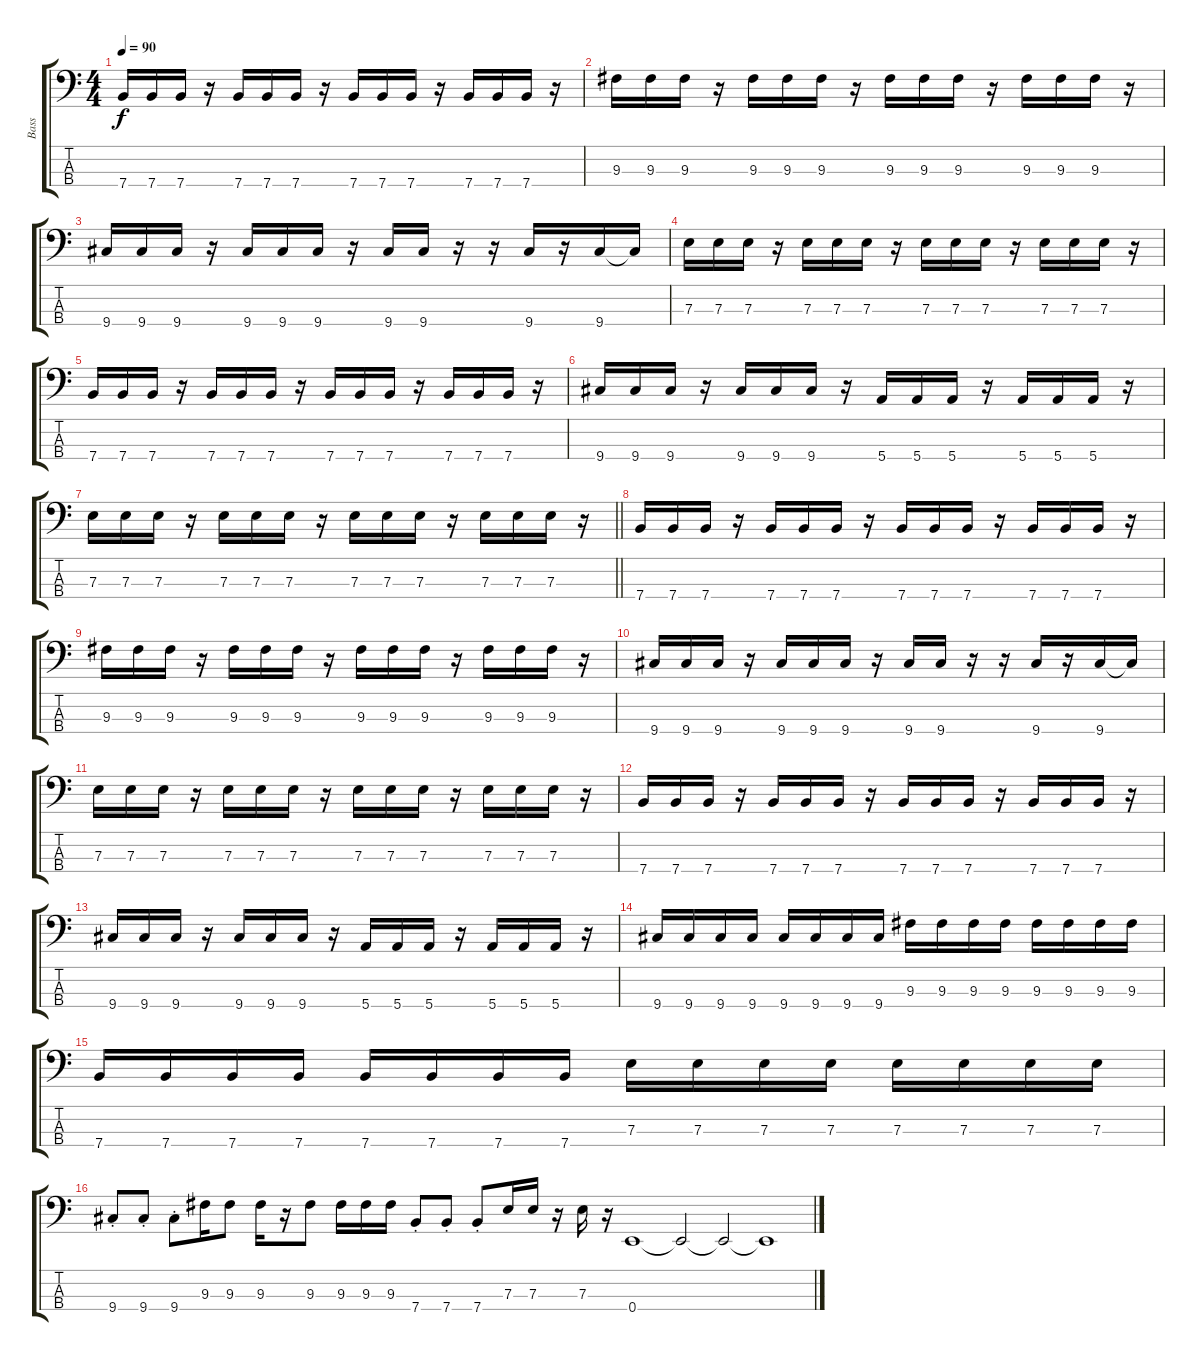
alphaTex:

\track ("Bass" "Bass") {instrument electricbassfinger}
\staff {score tabs}
\tuning (G2 D2 A1 E1) {hide}
\ts (4 4)
\tempo 90
\clef f4
\ks c
7.4.16{dy f} 7.4.16 7.4.16 r.16 7.4.16 7.4.16 7.4.16 r.16 7.4.16 7.4.16 7.4.16 r.16 7.4.16 7.4.16 7.4.16 r.16 |
9.3.16 9.3.16 9.3.16 r.16 9.3.16 9.3.16 9.3.16 r.16 9.3.16 9.3.16 9.3.16 r.16 9.3.16 9.3.16 9.3.16 r.16 |
9.4.16 9.4.16 9.4.16 r.16 9.4.16 9.4.16 9.4.16 r.16 9.4.16 9.4.16 r.16 r.16 9.4.16 r.16 9.4.16 9.4{t}.16 |
7.3.16 7.3.16 7.3.16 r.16 7.3.16 7.3.16 7.3.16 r.16 7.3.16 7.3.16 7.3.16 r.16 7.3.16 7.3.16 7.3.16 r.16 |
7.4.16 7.4.16 7.4.16 r.16 7.4.16 7.4.16 7.4.16 r.16 7.4.16 7.4.16 7.4.16 r.16 7.4.16 7.4.16 7.4.16 r.16 |
9.4.16 9.4.16 9.4.16 r.16 9.4.16 9.4.16 9.4.16 r.16 5.4.16 5.4.16 5.4.16 r.16 5.4.16 5.4.16 5.4.16 r.16 |
\barLineRight lightlight
7.3.16 7.3.16 7.3.16 r.16 7.3.16 7.3.16 7.3.16 r.16 7.3.16 7.3.16 7.3.16 r.16 7.3.16 7.3.16 7.3.16 r.16 |
7.4.16 7.4.16 7.4.16 r.16 7.4.16 7.4.16 7.4.16 r.16 7.4.16 7.4.16 7.4.16 r.16 7.4.16 7.4.16 7.4.16 r.16 |
9.3.16 9.3.16 9.3.16 r.16 9.3.16 9.3.16 9.3.16 r.16 9.3.16 9.3.16 9.3.16 r.16 9.3.16 9.3.16 9.3.16 r.16 |
9.4.16 9.4.16 9.4.16 r.16 9.4.16 9.4.16 9.4.16 r.16 9.4.16 9.4.16 r.16 r.16 9.4.16 r.16 9.4.16 9.4{t}.16 |
7.3.16 7.3.16 7.3.16 r.16 7.3.16 7.3.16 7.3.16 r.16 7.3.16 7.3.16 7.3.16 r.16 7.3.16 7.3.16 7.3.16 r.16 |
7.4.16 7.4.16 7.4.16 r.16 7.4.16 7.4.16 7.4.16 r.16 7.4.16 7.4.16 7.4.16 r.16 7.4.16 7.4.16 7.4.16 r.16 |
9.4.16 9.4.16 9.4.16 r.16 9.4.16 9.4.16 9.4.16 r.16 5.4.16 5.4.16 5.4.16 r.16 5.4.16 5.4.16 5.4.16 r.16 |
9.4.16 9.4.16 9.4.16 9.4.16 9.4.16 9.4.16 9.4.16 9.4.16 9.3.16 9.3.16 9.3.16 9.3.16 9.3.16 9.3.16 9.3.16 9.3.16 |
7.4.16 7.4.16 7.4.16 7.4.16 7.4.16 7.4.16 7.4.16 7.4.16 7.3.16 7.3.16 7.3.16 7.3.16 7.3.16 7.3.16 7.3.16 7.3.16 |
9.4{st}.8 9.4{st}.8 9.4{st}.8 9.3.16 9.3.8 9.3.16 r.16 9.3.8 9.3.16 9.3.16 9.3.16 7.4{st}.8 7.4{st}.8 7.4{st}.8 7.3.16 7.3.16 r.16 7.3.16 r.16 0.4.1 0.4{t}.2 0.4{t}.2 0.4{t}.1
